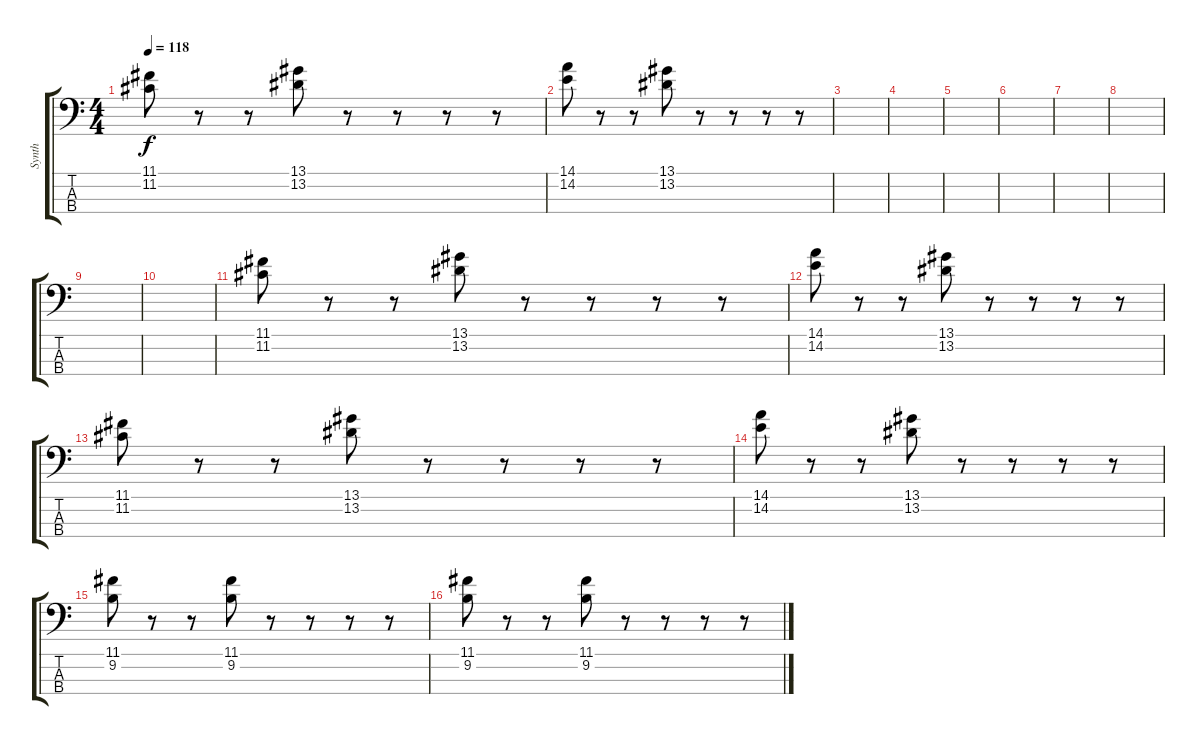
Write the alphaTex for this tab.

\track ("Synth" "Synth") {instrument electricbassfinger}
\staff {score tabs}
\tuning (G2 D2 A1 E1) {hide}
\ts (4 4)
\tempo 118
\clef f4
\ks c
(11.1 11.2).8{dy f} r.8 r.8 (13.1 13.2).8 r.8 r.8 r.8 r.8 |
(14.1 14.2).8 r.8 r.8 (13.1 13.2).8 r.8 r.8 r.8 r.8 |
|
|
|
|
|
|
|
|
(11.1 11.2).8 r.8 r.8 (13.1 13.2).8 r.8 r.8 r.8 r.8 |
(14.1 14.2).8 r.8 r.8 (13.1 13.2).8 r.8 r.8 r.8 r.8 |
(11.1 11.2).8 r.8 r.8 (13.1 13.2).8 r.8 r.8 r.8 r.8 |
(14.1 14.2).8 r.8 r.8 (13.1 13.2).8 r.8 r.8 r.8 r.8 |
(11.1 9.2).8 r.8 r.8 (11.1 9.2).8 r.8 r.8 r.8 r.8 |
(11.1 9.2).8 r.8 r.8 (11.1 9.2).8 r.8 r.8 r.8 r.8
